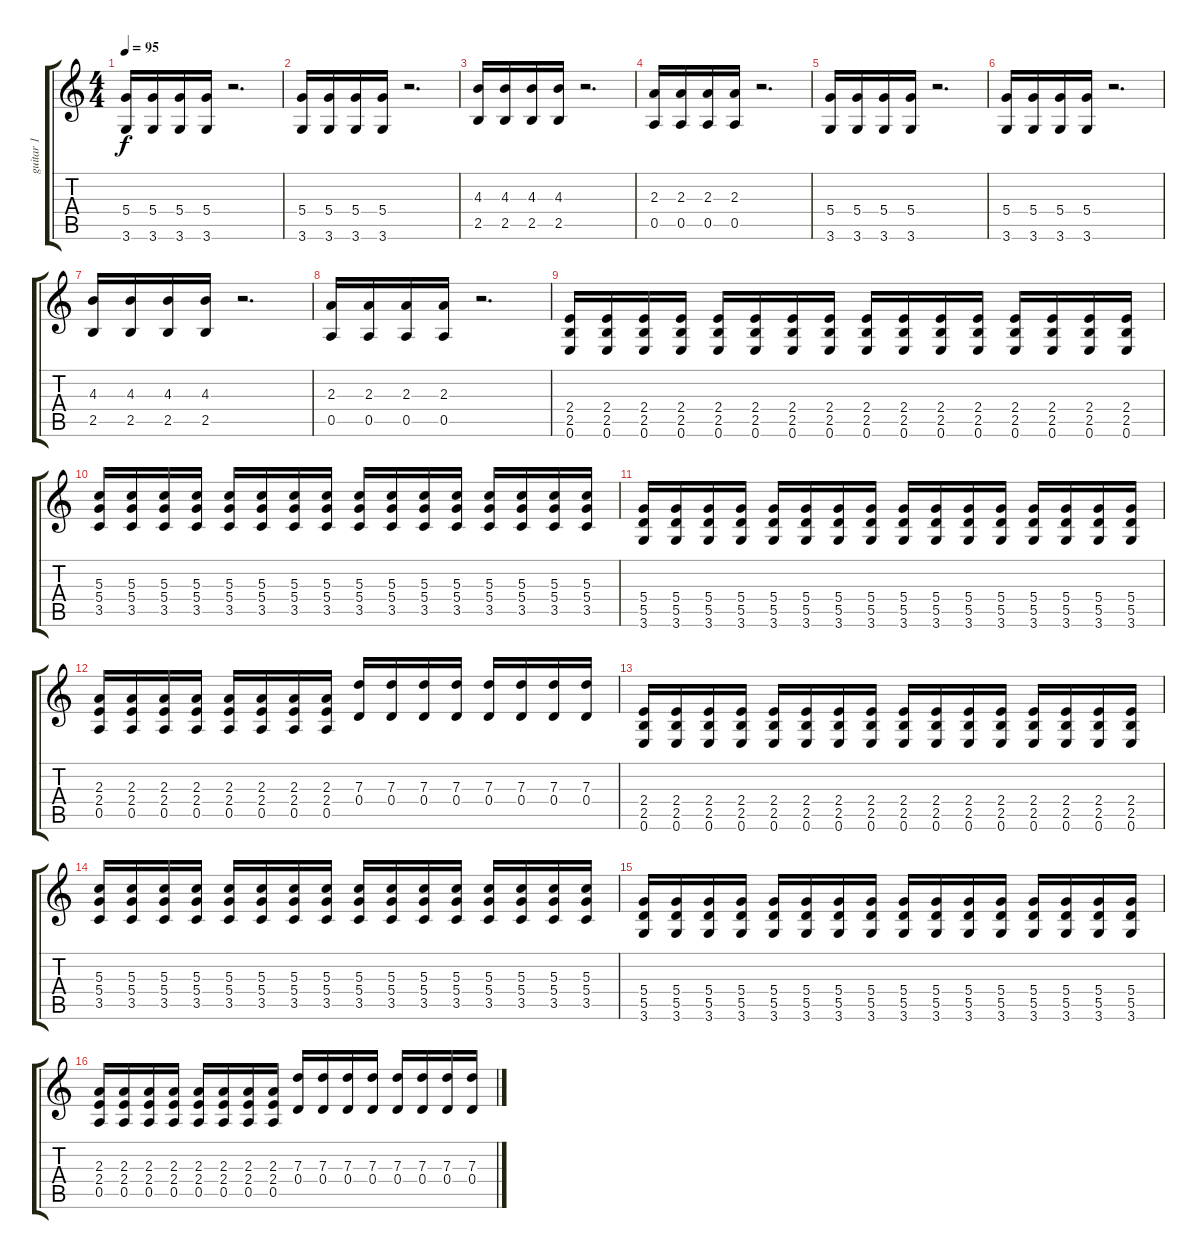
\track ("guitar 1" "guitar 1") {instrument overdrivenguitar}
\staff {score tabs}
\tuning (E4 B3 G3 D3 A2 E2) {hide}
\ts (4 4)
\tempo 95
\clef g2
\ks c
(5.4 3.6).16{dy f instrument overdrivenguitar} (5.4 3.6).16 (5.4 3.6).16 (5.4 3.6).16 r.2{d} |
(5.4 3.6).16 (5.4 3.6).16 (5.4 3.6).16 (5.4 3.6).16 r.2{d} |
(4.3 2.5).16 (4.3 2.5).16 (4.3 2.5).16 (4.3 2.5).16 r.2{d} |
(2.3 0.5).16 (2.3 0.5).16 (2.3 0.5).16 (2.3 0.5).16 r.2{d} |
(5.4 3.6).16 (5.4 3.6).16 (5.4 3.6).16 (5.4 3.6).16 r.2{d} |
(5.4 3.6).16 (5.4 3.6).16 (5.4 3.6).16 (5.4 3.6).16 r.2{d} |
(4.3 2.5).16 (4.3 2.5).16 (4.3 2.5).16 (4.3 2.5).16 r.2{d} |
(2.3 0.5).16 (2.3 0.5).16 (2.3 0.5).16 (2.3 0.5).16 r.2{d} |
(2.4 2.5 0.6).16 (2.4 2.5 0.6).16 (2.4 2.5 0.6).16 (2.4 2.5 0.6).16 (2.4 2.5 0.6).16 (2.4 2.5 0.6).16 (2.4 2.5 0.6).16 (2.4 2.5 0.6).16 (2.4 2.5 0.6).16 (2.4 2.5 0.6).16 (2.4 2.5 0.6).16 (2.4 2.5 0.6).16 (2.4 2.5 0.6).16 (2.4 2.5 0.6).16 (2.4 2.5 0.6).16 (2.4 2.5 0.6).16 |
(5.3 5.4 3.5).16 (5.3 5.4 3.5).16 (5.3 5.4 3.5).16 (5.3 5.4 3.5).16 (5.3 5.4 3.5).16 (5.3 5.4 3.5).16 (5.3 5.4 3.5).16 (5.3 5.4 3.5).16 (5.3 5.4 3.5).16 (5.3 5.4 3.5).16 (5.3 5.4 3.5).16 (5.3 5.4 3.5).16 (5.3 5.4 3.5).16 (5.3 5.4 3.5).16 (5.3 5.4 3.5).16 (5.3 5.4 3.5).16 |
(5.4 5.5 3.6).16 (5.4 5.5 3.6).16 (5.4 5.5 3.6).16 (5.4 5.5 3.6).16 (5.4 5.5 3.6).16 (5.4 5.5 3.6).16 (5.4 5.5 3.6).16 (5.4 5.5 3.6).16 (5.4 5.5 3.6).16 (5.4 5.5 3.6).16 (5.4 5.5 3.6).16 (5.4 5.5 3.6).16 (5.4 5.5 3.6).16 (5.4 5.5 3.6).16 (5.4 5.5 3.6).16 (5.4 5.5 3.6).16 |
(2.3 2.4 0.5).16 (2.3 2.4 0.5).16 (2.3 2.4 0.5).16 (2.3 2.4 0.5).16 (2.3 2.4 0.5).16 (2.3 2.4 0.5).16 (2.3 2.4 0.5).16 (2.3 2.4 0.5).16 (7.3 0.4).16 (7.3 0.4).16 (7.3 0.4).16 (7.3 0.4).16 (7.3 0.4).16 (7.3 0.4).16 (7.3 0.4).16 (7.3 0.4).16 |
(2.4 2.5 0.6).16 (2.4 2.5 0.6).16 (2.4 2.5 0.6).16 (2.4 2.5 0.6).16 (2.4 2.5 0.6).16 (2.4 2.5 0.6).16 (2.4 2.5 0.6).16 (2.4 2.5 0.6).16 (2.4 2.5 0.6).16 (2.4 2.5 0.6).16 (2.4 2.5 0.6).16 (2.4 2.5 0.6).16 (2.4 2.5 0.6).16 (2.4 2.5 0.6).16 (2.4 2.5 0.6).16 (2.4 2.5 0.6).16 |
(5.3 5.4 3.5).16 (5.3 5.4 3.5).16 (5.3 5.4 3.5).16 (5.3 5.4 3.5).16 (5.3 5.4 3.5).16 (5.3 5.4 3.5).16 (5.3 5.4 3.5).16 (5.3 5.4 3.5).16 (5.3 5.4 3.5).16 (5.3 5.4 3.5).16 (5.3 5.4 3.5).16 (5.3 5.4 3.5).16 (5.3 5.4 3.5).16 (5.3 5.4 3.5).16 (5.3 5.4 3.5).16 (5.3 5.4 3.5).16 |
(5.4 5.5 3.6).16 (5.4 5.5 3.6).16 (5.4 5.5 3.6).16 (5.4 5.5 3.6).16 (5.4 5.5 3.6).16 (5.4 5.5 3.6).16 (5.4 5.5 3.6).16 (5.4 5.5 3.6).16 (5.4 5.5 3.6).16 (5.4 5.5 3.6).16 (5.4 5.5 3.6).16 (5.4 5.5 3.6).16 (5.4 5.5 3.6).16 (5.4 5.5 3.6).16 (5.4 5.5 3.6).16 (5.4 5.5 3.6).16 |
(2.3 2.4 0.5).16 (2.3 2.4 0.5).16 (2.3 2.4 0.5).16 (2.3 2.4 0.5).16 (2.3 2.4 0.5).16 (2.3 2.4 0.5).16 (2.3 2.4 0.5).16 (2.3 2.4 0.5).16 (7.3 0.4).16 (7.3 0.4).16 (7.3 0.4).16 (7.3 0.4).16 (7.3 0.4).16 (7.3 0.4).16 (7.3 0.4).16 (7.3 0.4).16
